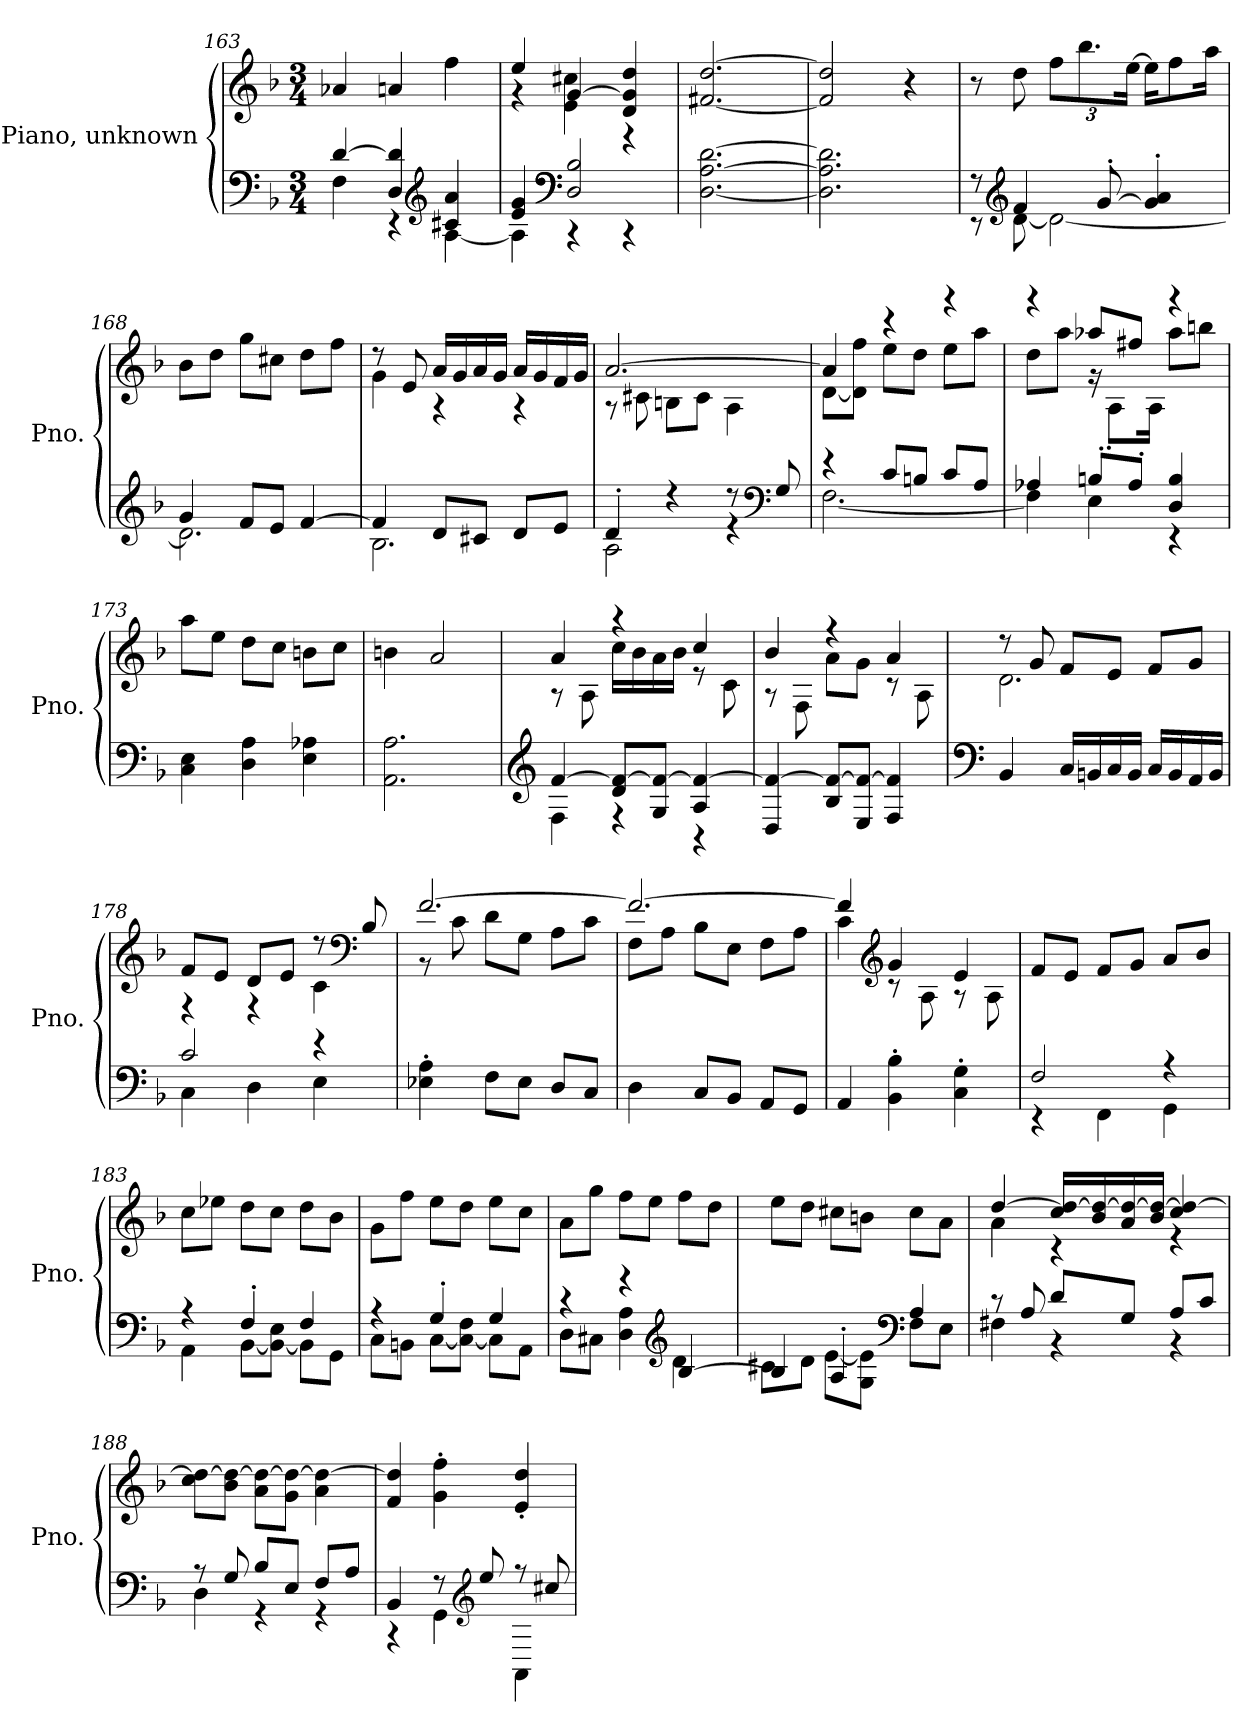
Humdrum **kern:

**kern	**kern
*part1	*part1
*staff2	*staff1
*I"Piano, unknown	*
*I'Pno.	*
*clefF4	*clefG2
*k[b-]	*k[b-]
*M3/4	*M3/4
=163	=163
*^	*
[4d/	4F\	4a-X/
4D/ 4d/]	4r	4an/
*clefG2	*	*
4c#X/ 4a/	[4A\	4ff\
=164	=164	=164
*	*	*^
4e/ 4g/	4A\]	4ee/	4r
*clefF4	*	*	*
2D/ 2B-/	4r	[4g/	4e\ 4cc#X\
.	4r	4d/ 4g/] 4dd/	4r
*v	*v	*	*
*	*v	*v
=165	=165
[2.D\ [2.A\ [2.d\	[2.f#X/ [2.dd/
=166	=166
2.D\] 2.A\] 2.d\]	2f#/] 2dd/]
.	4r
=167	=167
*^	*
8r	8r	8r
*clefG2	*	*
4f/	[8d\	8dd\
*	*	*Xbrackettup
.	2d\_	12ff\L
.	.	12.bb-\
[8g'/	.	.
.	.	[24ee\Jk
4g/]' 4a/'	.	16ee\KL]
.	.	8ff\
.	.	16aa\Jk
!!LO:LB:g=z
=168	=168	=168
4g/	2.d\]	8b-\L
.	.	8dd\J
8f/L	.	8gg\L
8e/J	.	8cc#X\J
[4f/	.	8dd\L
.	.	8ff\J
=169	=169	=169
*	*	*^
4f/]	2.B-\	8r	4g\
.	.	8e/	.
8d/L	.	16a/LL	4r
.	.	16g/	.
8c#X/J	.	16a/	.
.	.	16g/JJ	.
8d/L	.	16a/LL	4r
.	.	16g/	.
8e/J	.	16f/	.
.	.	16g/JJ	.
=170	=170	=170	=170
4d'/	2A\	[2.a/	8r
.	.	.	8c#X\
4r	.	.	8Bn\L
.	.	.	8c#\J
8r	4r	.	4A\
*clefF4	*	*	*
8G/	.	.	.
=171	=171	=171	=171
4r	[2.F\	4a/]	[8d\L
.	.	.	8d\] 8ff\J
8c/L	.	4r	8ee\L
8Bn/J	.	.	8dd\J
8c/L	.	4r	8ee\L
8A/J	.	.	8aa\J
!!LO:LB:g=z	!!
=172	=172	=172	=172
4A-X/	4F\]	4r	8dd\L
.	.	.	8aa\J
8Bn'/L	4E\	8aa-X/L	16r
.	.	.	8A'\L
8A-'/J	.	8ff#X/J	.
.	.	.	16A\Jk
4D/ 4B/	4r	4r	8aa-\L
.	.	.	8bbn\J
*v	*v	*	*
*	*v	*v
=173	=173
4C\ 4E\	8aa\L
.	8ee\J
4D\ 4A\	8dd\L
.	8cc\J
4E\ 4A-X\	8bn\L
.	8cc\J
=174	=174
2.AA\ 2.A\	4bn\
.	2a/
=175	=175
*clefG2	*
*^	*^
[4f/	4F\	4a/	8r
.	.	.	8A\
8d/ 8f/_L	4r	4r	16cc\LL
.	.	.	16b-\
8G/ 8f/_J	.	.	16a\
.	.	.	16b-\JJ
4A/ 4f/_	4r	4cc/	8r
.	.	.	8c\
*v	*v	*	*
=176	=176	=176
4D/ 4f/_	4b-/	8r
.	.	8F\
8B-/ 8f/_L	4r	8a\L
8E/ 8f/_J	.	8g\J
4F/ 4f/]	4a/	8r
.	.	8A\
!!LO:LB:g=z	!!
=177	=177	=177
*clefF4	*	*
4BB-/	8r	2.d\
.	8g/	.
16C/LL	8f/L	.
16BBn/	.	.
16C/	8e/J	.
16BB/JJ	.	.
16C/LL	8f/L	.
16BB/	.	.
16AA/	8g/J	.
16BB/JJ	.	.
=178	=178	=178
*^	*	*
2c/	4C\	8f/L	4r
.	.	8e/J	.
.	4D\	8d/L	4r
.	.	8e/J	.
4r	4E\	8r	4c\
*	*	*clefF4	*
.	.	8B-/	.
*v	*v	*	*
=179	=179	=179
4E-X\' 4A\'	[2.f/	8r
.	.	8c\
8F\L	.	8d\L
8E-\J	.	8G\J
8D/L	.	8A\L
8C/J	.	8c\J
=180	=180	=180
4D\	2.f/_	8F\L
.	.	8A\J
8C/L	.	8B-\L
8BB-/J	.	8E\J
8AA/L	.	8F\L
8GG/J	.	8A\J
=181	=181	=181
4AA/	4f/]	4c\
*	*clefG2	*
4BB-\' 4B-\'	4g/	8r
.	.	8A\
4C\' 4G\'	4e/	8r
.	.	8A\
*	*v	*v
!!LO:PB:g=z
=182	=182
*^	*
2F/	4r	8f/L
.	.	8e/J
.	4FF\	8f/L
.	.	8g/J
4r	4GG\	8a/L
.	.	8b-/J
=183	=183	=183
4r	4AA\	8cc\L
.	.	8ee-X\J
4F'/	[8BB-\L	8dd\L
.	8BB-\_ 8E\J	8cc\J
4F/	8BB-\L]	8dd\L
.	8GG\J	8b-\J
=184	=184	=184
4r	8C\L	8g\L
.	8BBn\J	8ff\J
4G'/	[8C\L	8ee\L
.	8C\_ 8F\J	8dd\J
4G/	8C\L]	8ee\L
.	8AA\J	8cc\J
=185	=185	=185
4r	8D\L	8a\L
.	8C#X\J	8gg\J
4r	4D\ 4A\	8ff\L
.	.	8ee\J
*clefG2	*	*
[4B-/	4d\	8ff\L
.	.	8dd\J
=186	=186	=186
4B-/]	8c#X\L	8ee\L
.	8d\J	8dd\J
4A'/	[8e\L	8cc#X\L
.	8G\ 8e\]J	8bn\J
*clefF4	*	*
4A/	8F\L	8cc#\L
.	8E\J	8a\J
!!LO:LB:g=z
=187	=187	=187
*	*	*^
8r	4F#X\	[4dd/	4a\
8A/	.	.	.
8d/L	4r	16cc/ 16dd/_LL	4r
.	.	16b-/ 16dd/_	.
8G/J	.	16a/ 16dd/_	.
.	.	16b-/ 16dd/_JJ	.
8A/L	4r	4cc/ 4dd/_	4r
8c/J	.	.	.
*	*	*v	*v
=188	=188	=188
8r	4D\	8cc\ 8dd\_L
8G/	.	8b-\ 8dd\_J
8B-/L	4r	8a\ 8dd\_L
8E/J	.	8g\ 8dd\_J
8F/L	4r	4a\ 4dd\_
8A/J	.	.
=189	=189	=189
4BB-/	4r	4f/ 4dd/]
8r	4GG\	4g\' 4ff\'
*clefG2	*	*
8ee/	.	.
8r	4AA\	4e/' 4dd/'
8cc#X/	.	.
*v	*v	*
=	=
*-	*-
